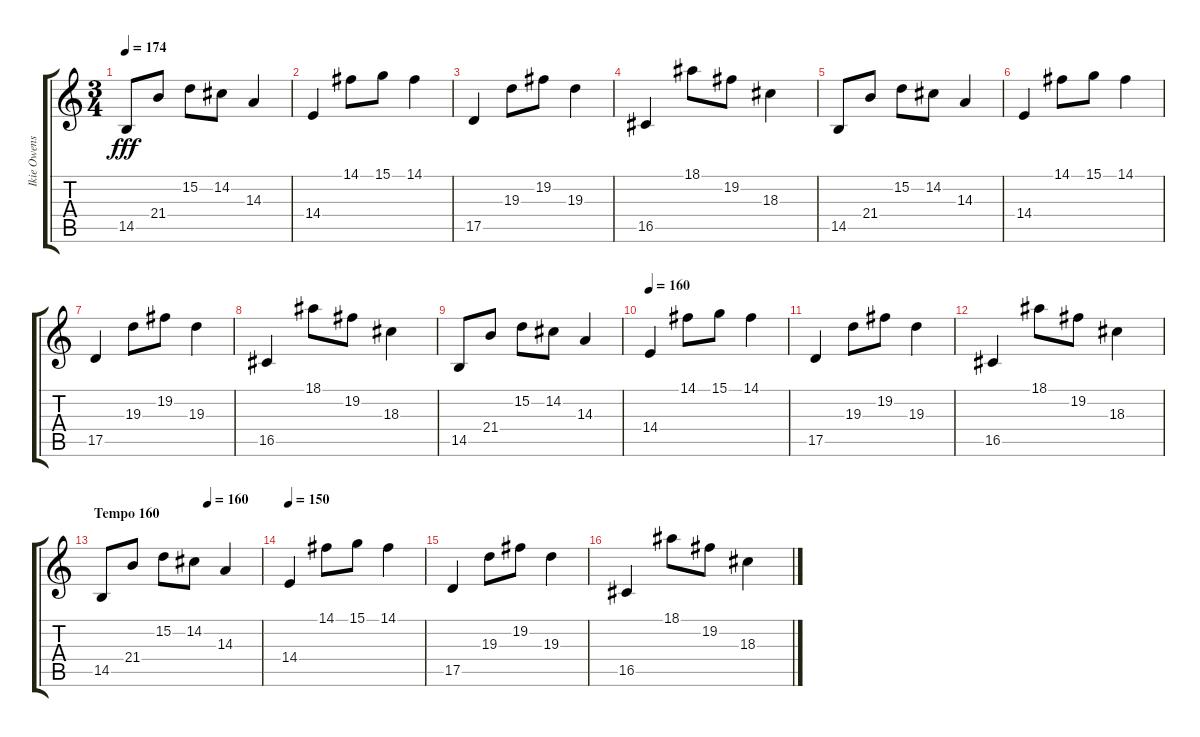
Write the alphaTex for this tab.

\track ("Ikie Owens - Keyboard" "Ikie Owens") {instrument brightacousticpiano}
\staff {score tabs}
\tuning (E4 B3 G3 D3 A2 E2) {hide}
\ts (3 4)
\tempo 174
\clef g2
\ks c
14.5.8{dy fff} 21.4.8 15.2.8 14.2.8 14.3.4 |
14.4.4 14.1.8 15.1.8 14.1.4 |
17.5.4 19.3.8 19.2.8 19.3.4 |
16.5.4 18.1.8 19.2.8 18.3.4 |
14.5.8 21.4.8 15.2.8 14.2.8 14.3.4 |
14.4.4 14.1.8 15.1.8 14.1.4 |
17.5.4 19.3.8 19.2.8 19.3.4 |
16.5.4 18.1.8 19.2.8 18.3.4 |
14.5.8 21.4.8 15.2.8 14.2.8 14.3.4 |
\tempo 160
14.4.4 14.1.8 15.1.8 14.1.4 |
17.5.4 19.3.8 19.2.8 19.3.4 |
16.5.4 18.1.8 19.2.8 18.3.4 |
\section ("" "Tempo 160")
\tempo (160 0.6666666666666666)
14.5.8 21.4.8 15.2.8 14.2.8 14.3.4 |
\tempo 150
14.4.4 14.1.8 15.1.8 14.1.4 |
17.5.4 19.3.8 19.2.8 19.3.4 |
16.5.4 18.1.8 19.2.8 18.3.4
